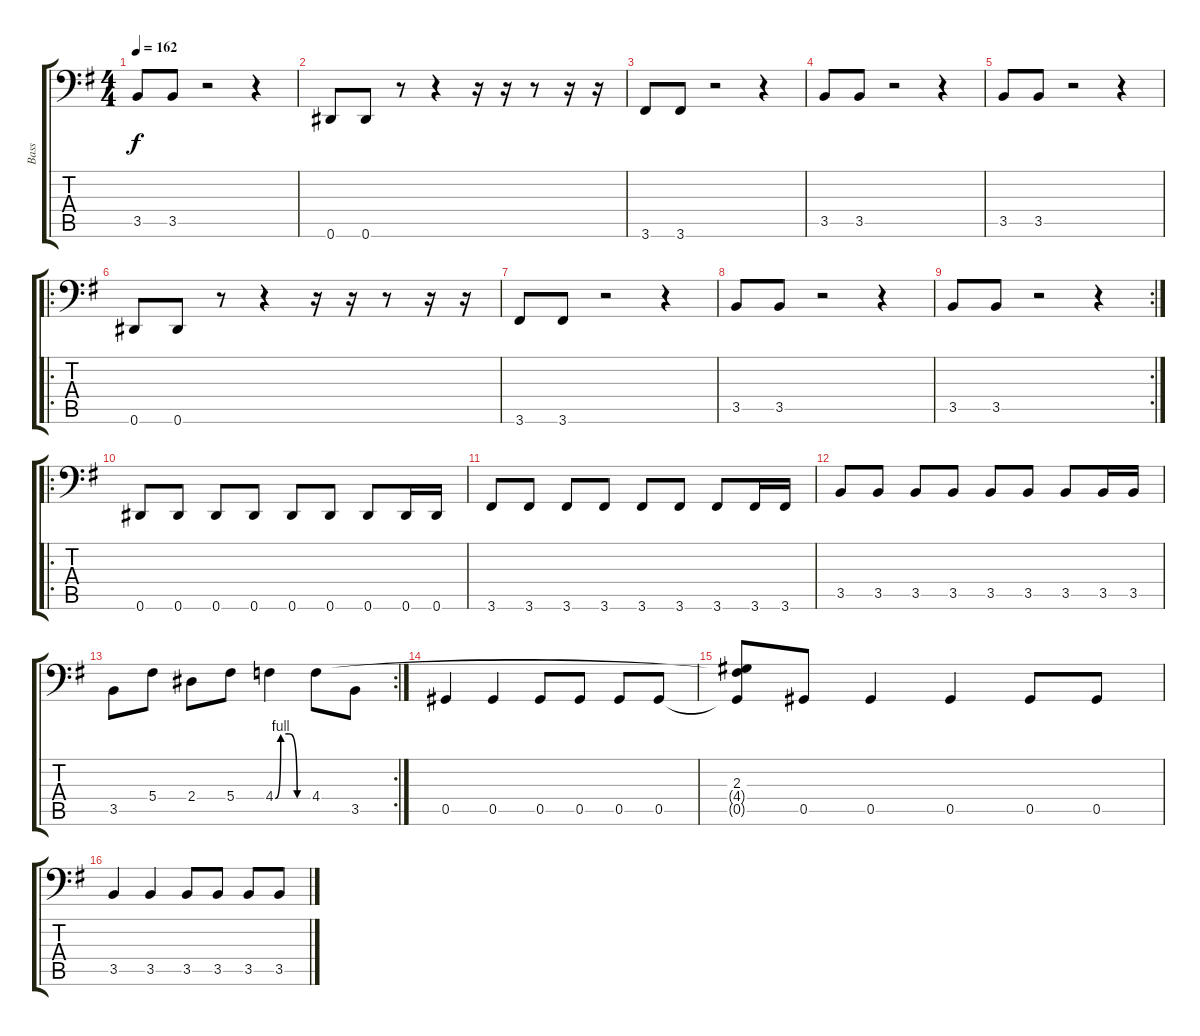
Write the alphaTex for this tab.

\track ("Bass" "Bass") {instrument electricbasspick}
\staff {score tabs}
\tuning (Eb3 Bb2 Gb2 Db2 Ab1 Eb1) {hide}
\ts (4 4)
\tempo 162
\clef f4
\ks g
3.5.8{dy f} 3.5.8 r.2 r.4 |
0.6.8 0.6.8 r.8 r.4 r.16 r.16 r.8 r.16 r.16 |
3.6.8 3.6.8 r.2 r.4 |
3.5.8 3.5.8 r.2 r.4 |
3.5.8 3.5.8 r.2 r.4 |
\ro
0.6.8 0.6.8 r.8 r.4 r.16 r.16 r.8 r.16 r.16 |
3.6.8 3.6.8 r.2 r.4 |
3.5.8 3.5.8 r.2 r.4 |
\rc 2
3.5.8 3.5.8 r.2 r.4 |
\ro
0.6.8 0.6.8 0.6.8 0.6.8 0.6.8 0.6.8 0.6.8 0.6.16 0.6.16 |
3.6.8 3.6.8 3.6.8 3.6.8 3.6.8 3.6.8 3.6.8 3.6.16 3.6.16 |
3.5.8 3.5.8 3.5.8 3.5.8 3.5.8 3.5.8 3.5.8 3.5.16 3.5.16 |
\rc 2
3.5.8 5.4.8 2.4.8 5.4.8 4.4{be (custom 0 0 10 4 25 4 40 0 60 0)}.4 4.4.8 3.5.8 |
0.5.4 0.5.4 0.5.8 0.5.8 0.5.8 0.5.8 |
(2.3 4.4{t} 0.5{t}).8 0.5.8 0.5.4 0.5.4 0.5.8 0.5.8 |
3.5.4 3.5.4 3.5.8 3.5.8 3.5.8 3.5.8
